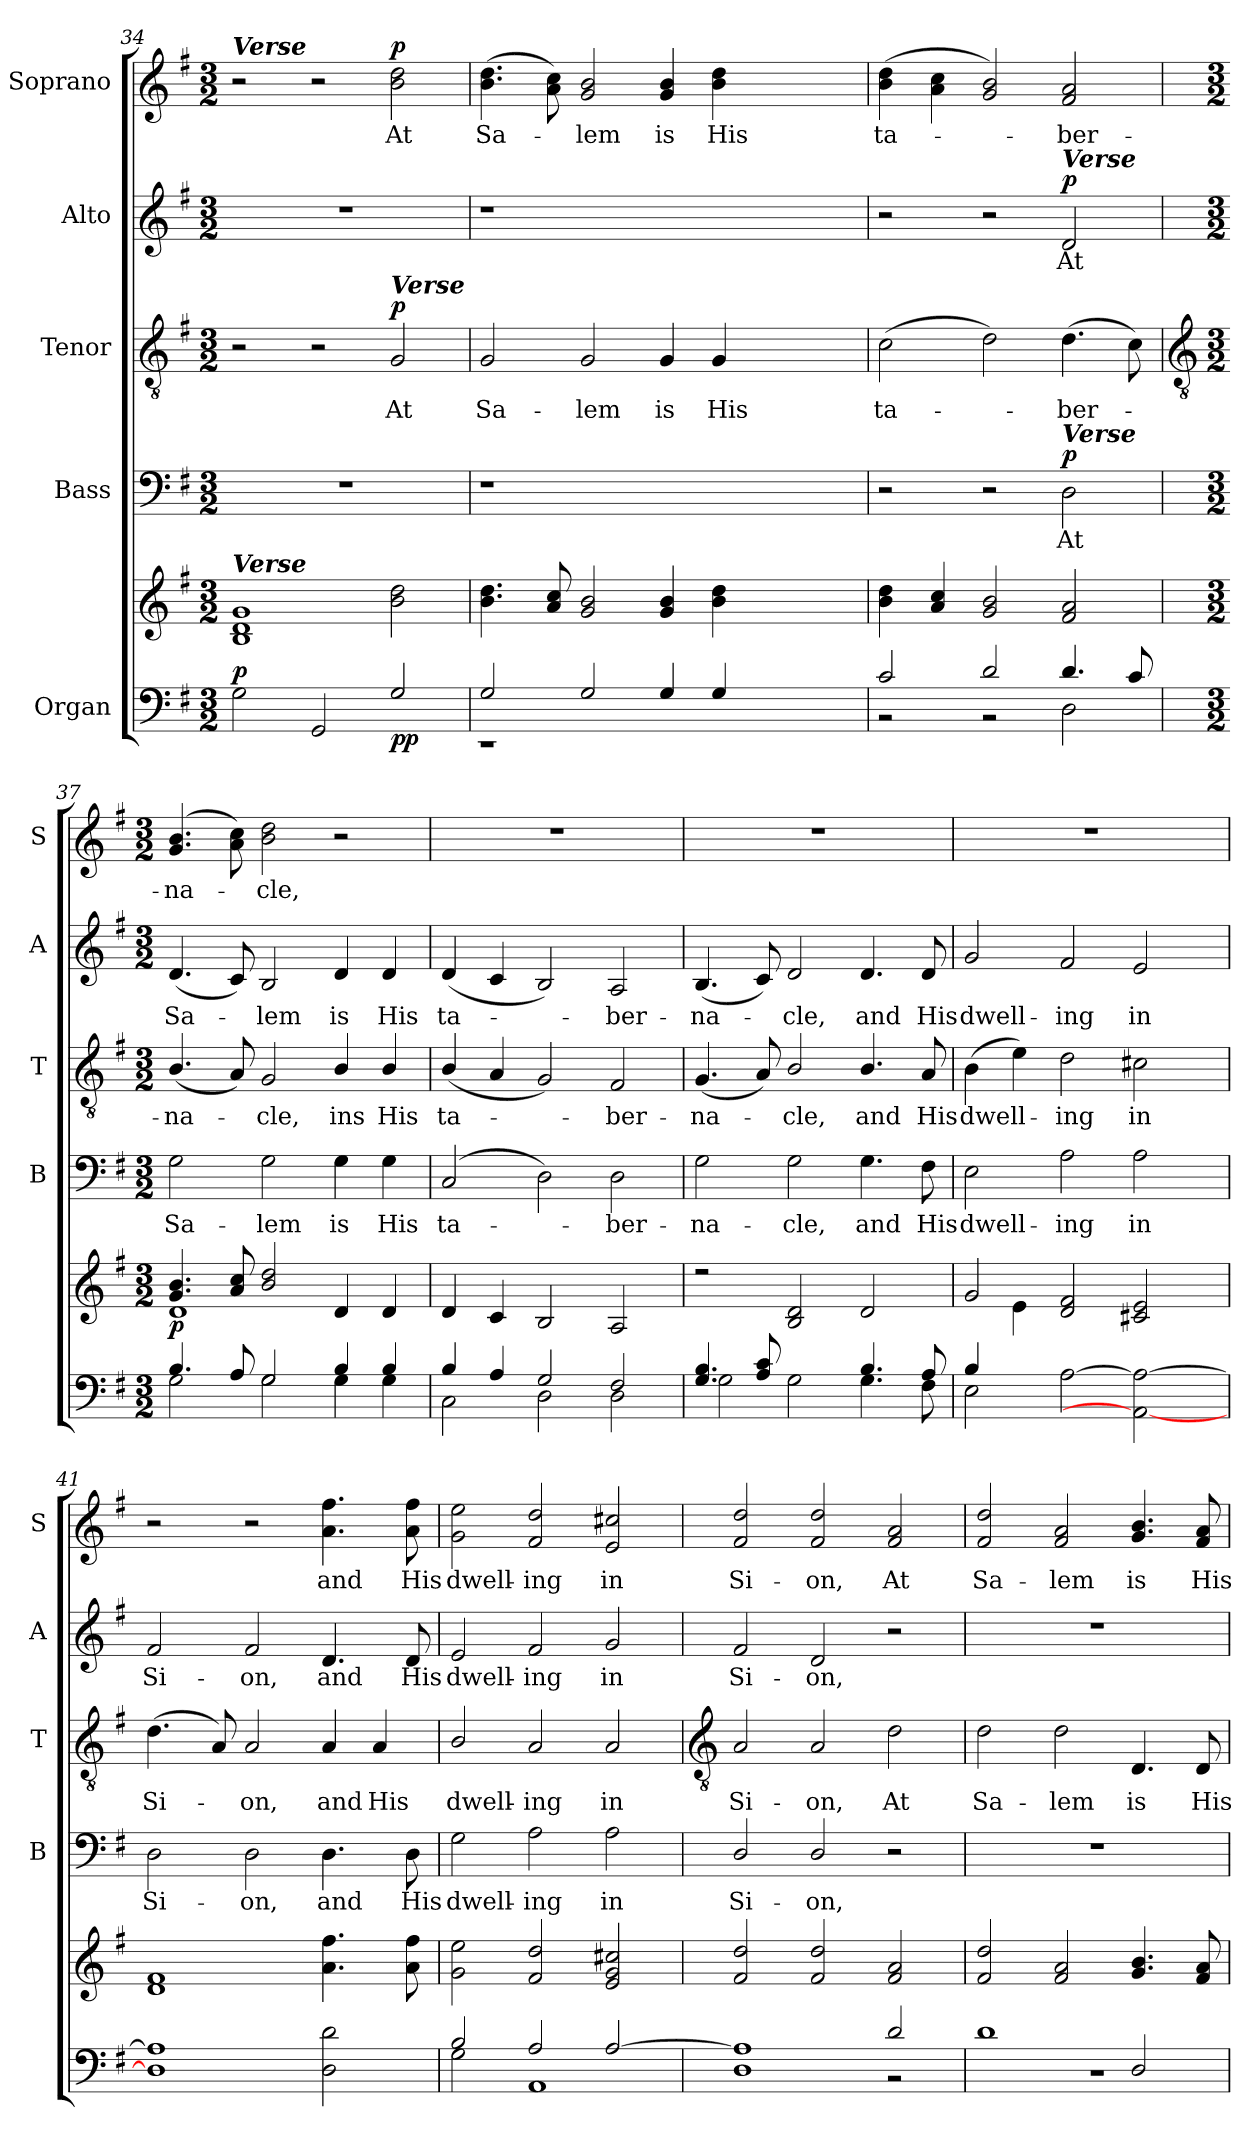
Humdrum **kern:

**kern	**kern	**dynam	**kern	**text	**dynam	**kern	**text	**dynam	**kern	**text	**dynam	**kern	**text	**dynam
*part5	*part5	*part5	*part4	*part4	*part4	*part3	*part3	*part3	*part2	*part2	*part2	*part1	*part1	*part1
*staff6	*staff5	*staff5/6	*staff4	*staff4	*staff4	*staff3	*staff3	*staff3	*staff2	*staff2	*staff2	*staff1	*staff1	*staff1
*I"Organ	*	*	*I"Bass	*	*	*I"Tenor	*	*	*I"Alto	*	*	*I"Soprano	*	*
*	*	*	*I'B	*	*	*I'T	*	*	*I'A	*	*	*I'S	*	*
*clefF4	*clefG2	*	*clefF4	*	*	*clefGv2	*	*	*clefG2	*	*	*clefG2	*	*
*k[f#]	*k[f#]	*	*k[f#]	*	*	*k[f#]	*	*	*k[f#]	*	*	*k[f#]	*	*
*G:	*G:	*	*G:	*	*	*G:	*	*	*G:	*	*	*G:	*	*
*M3/2	*M3/2	*	*M3/2	*	*	*M3/2	*	*	*M3/2	*	*	*M3/2	*	*
*MM184	*MM184	*	*MM184	*	*	*MM184	*	*	*MM184	*	*	*MM184	*	*
=34	=34	=34	=34	=34	=34	=34	=34	=34	=34	=34	=34	=34	=34	=34
*^	*^	*	*	*	*	*	*	*	*	*	*	*	*	*
!	!	!	!	!	!	!	!	!	!	!	!	!	!	!LO:TX:a:Bi:t=Verse	!	!
!	!	!LO:TX:a:Bi:t=Verse	!	!	!	!	!	!	!	!	!	!	!	!	!	!
!	!	!	!	!LO:DY:a=2	!LO:N:vis=1	!	!	!	!	!	!LO:N:vis=1	!	!	!	!	!
1ryy	2G\	1B/ 1d/ 1g/	1.ryy	p	1.r	.	.	2r	.	.	1.r	.	.	2r	.	.
.	2GG/	.	.	.	.	.	.	2r	.	.	.	.	.	2r	.	.
!	!	!	!	!	!	!	!	!LO:TX:a:Bi:t=Verse	!	!	!	!	!	!	!	!
!	!	!	!	!LO:DY:b=2	!	!	!	!	!LO:LY:b	!	!	!	!	!	!LO:LY:b	!
!	!	!	!	!LO:DY:n=1:b	!	!	!	!	!	!LO:DY:b	!	!	!	!	!	!LO:DY:b
2G/	2ryy	2b\ 2dd\	.	p p	.	.	.	2G	At	p	.	.	.	2b 2dd	At	p
=35	=35	=35	=35	=35	=35	=35	=35	=35	=35	=35	=35	=35	=35	=35	=35	=35
!	!LO:N:vis=1	!	!	!	!LO:N:vis=1	!	!	!	!LO:LY:b	!	!LO:N:vis=1	!	!	!	!LO:LY:b	!
2G/	1.r	4.b\ 4.dd\	1.ryy	.	1.r	.	.	2G	Sa-	.	1.r	.	.	(>4.b 4.dd	Sa-	.
.	.	8a/ 8cc/	.	.	.	.	.	.	.	.	.	.	.	8a 8cc)	.	.
!	!	!	!	!	!	!	!	!	!LO:LY:b	!	!	!	!	!	!LO:LY:b	!
2G/	.	2g/ 2b/	.	.	.	.	.	2G	-lem	.	.	.	.	2g 2b	lem	.
!	!	!	!	!	!	!	!	!	!LO:LY:b	!	!	!	!	!	!LO:LY:b	!
4G/	.	4g/ 4b/	.	.	.	.	.	4G	is	.	.	.	.	4g 4b	is	.
!	!	!	!	!	!	!	!	!	!LO:LY:b	!	!	!	!	!	!LO:LY:b	!
4G/	.	4b\ 4dd\	.	.	.	.	.	4G	His	.	.	.	.	4b 4dd	His	.
2ryy	2ryy	2ryy	4ryy	.	2ryy	.	.	2ryy	.	.	2ryy	.	.	2ryy	.	.
.	.	.	4ryy	.	.	.	.	.	.	.	.	.	.	.	.	.
=36	=36	=36	=36	=36	=36	=36	=36	=36	=36	=36	=36	=36	=36	=36	=36	=36
!	!	!	!	!	!	!	!	!	!LO:LY:b	!	!	!	!	!	!LO:LY:b	!
2c/	2r	4b\ 4dd\	1.ryy	.	2r	.	.	(>2c	ta-	.	2r	.	.	(>4b 4dd	ta-	.
.	.	4a/ 4cc/	.	.	.	.	.	.	.	.	.	.	.	4a 4cc	.	.
2d/	2r	2g/ 2b/	.	.	2r	.	.	2d)	.	.	2r	.	.	2g/ 2b/)	.	.
!	!	!	!	!	!	!	!	!	!	!	!LO:TX:a:Bi:t=Verse	!	!	!	!	!
!	!	!	!	!	!LO:TX:a:Bi:t=Verse	!	!	!	!	!	!	!	!	!	!	!
!	!	!	!	!	!	!LO:LY:b	!LO:DY:b	!	!LO:LY:b	!	!	!LO:LY:b	!LO:DY:b	!	!LO:LY:b	!
4.d/	2D\	2f#/ 2a/	.	.	2D	-At	p	(>4.d	ber-	.	2d	At	p	2f# 2a	ber-	.
8c/	.	.	.	.	.	.	.	8c)	.	.	.	.	.	.	.	.
!!LO:LB:g=z
=37	=37	=37	=37	=37	=37	=37	=37	=37	=37	=37	=37	=37	=37	=37	=37	=37
*	*	*	*	*	*	*	*	*clefGv2	*	*	*	*	*	*	*	*
*M3/2	*	*M3/2	*	*	*M3/2	*	*	*M3/2	*	*	*M3/2	*	*	*M3/2	*	*
!	!	!	!	!LO:DY:b	!	!LO:LY:b	!	!	!LO:LY:b	!	!	!LO:LY:b	!	!	!LO:LY:b	!
4.B/	2G\	4.g/ 4.b/	1d\	p	2G	Sa-	.	(<4.B/	na-	.	(<4.d	Sa-	.	(<4.g 4.b	-na-	.
8A/	.	8a/ 8cc/	.	.	.	.	.	8A)	.	.	8c)	.	.	8a 8cc)	.	.
!	!	!	!	!	!	!LO:LY:b	!	!	!LO:LY:b	!	!	!LO:LY:b	!	!	!LO:LY:b	!
2G/	2G\	2b/ 2dd/	.	.	2G	-lem	.	2G	cle,	.	2B	lem	.	2b 2dd	cle,	.
!	!	!	!	!	!	!LO:LY:b	!	!	!LO:LY:b	!	!	!LO:LY:b	!	!	!	!
4B/	4G\	4d/	2ryy	.	4G	is	.	4B/	ins	.	4d	is	.	2r	.	.
!	!	!	!	!	!	!LO:LY:b	!	!	!LO:LY:b	!	!	!LO:LY:b	!	!	!	!
4B/	4G\	4d/	.	.	4G	His	.	4B/	His	.	4d	His	.	.	.	.
=38	=38	=38	=38	=38	=38	=38	=38	=38	=38	=38	=38	=38	=38	=38	=38	=38
!	!	!	!	!	!	!LO:LY:b	!	!	!LO:LY:b	!	!	!LO:LY:b	!	!LO:N:vis=1	!	!
4B/	2C\	4d/	1.ryy	.	(<2C	ta-	.	(<4B/	ta-	.	(<4d	ta-	.	1.r	.	.
4A/	.	4c/	.	.	.	.	.	4A	.	.	4c	.	.	.	.	.
2G/	2D\	2B/	.	.	2D)	.	.	2G)	.	.	2B)	.	.	.	.	.
!	!	!	!	!	!	!LO:LY:b	!	!	!LO:LY:b	!	!	!LO:LY:b	!	!	!	!
2F#/	2D\	2A/	.	.	2D	ber-	.	2F#	ber-	.	2A	ber-	.	.	.	.
=39	=39	=39	=39	=39	=39	=39	=39	=39	=39	=39	=39	=39	=39	=39	=39	=39
!	!	!	!	!	!	!LO:LY:b	!	!	!LO:LY:b	!	!	!LO:LY:b	!	!LO:N:vis=1	!	!
4.G/ 4.B/	2G\	2r	1.ryy	.	2G	-na-	.	(<4.G	-na-	.	(<4.B	-na-	.	1.r	.	.
8A/ 8c/	.	.	.	.	.	.	.	8A)	.	.	8c)	.	.	.	.	.
!	!	!	!	!	!	!LO:LY:b	!	!	!LO:LY:b	!	!	!LO:LY:b	!	!	!	!
2ryy	2G\	2B/ 2d/	.	.	2G	-cle,	.	2B/	cle,	.	2d	cle,	.	.	.	.
!	!	!	!	!	!	!LO:LY:b	!	!	!LO:LY:b	!	!	!LO:LY:b	!	!	!	!
4.B/	4.G\	2d/	.	.	4.G	and	.	4.B/	and	.	4.d	and	.	.	.	.
!	!	!	!	!	!	!LO:LY:b	!	!	!LO:LY:b	!	!	!LO:LY:b	!	!	!	!
8A/	8F#\	.	.	.	8F#	His	.	8A	His	.	8d	His	.	.	.	.
=40	=40	=40	=40	=40	=40	=40	=40	=40	=40	=40	=40	=40	=40	=40	=40	=40
!	!	!	!	!	!	!LO:LY:b	!	!	!LO:LY:b	!	!	!LO:LY:b	!	!LO:N:vis=1	!	!
4B/	2E\	2g/	4ryy	.	2E	dwell-	.	(>4B	dwell-	.	2g	dwell-	.	1.r	.	.
1ryy	.	.	4e\	.	.	.	.	4e)	.	.	.	.	.	.	.	.
!	!	!	!	!	!	!LO:LY:b	!	!	!LO:LY:b	!	!	!LO:LY:b	!	!	!	!
.	[2A\	2d/ 2f#/	1ryy	.	2A	-ing	.	2d	ing	.	2f#	-ing	.	.	.	.
!	!	!	!	!	!	!LO:LY:b	!	!	!LO:LY:b	!	!	!LO:LY:b	!	!	!	!
.	2AA\_ 2A\_	2c#X/ 2e/	.	.	2A	in	.	2c#X	in	.	2e	in	.	.	.	.
4ryy	.	.	.	.	.	.	.	.	.	.	.	.	.	.	.	.
=41	=41	=41	=41	=41	=41	=41	=41	=41	=41	=41	=41	=41	=41	=41	=41	=41
!	!	!	!	!	!	!LO:LY:b	!	!	!LO:LY:b	!	!	!LO:LY:b	!	!	!	!
1ryy	1D\] 1A\]	1d/ 1f#/	1ryy	.	2D	Si-	.	(4.d	Si-	.	2f#	Si-	.	2r	.	.
.	.	.	.	.	.	.	.	8A)	.	.	.	.	.	.	.	.
!	!	!	!	!	!	!LO:LY:b	!	!	!LO:LY:b	!	!	!LO:LY:b	!	!	!	!
.	.	.	.	.	2D	-on,	.	2A	on,	.	2f#	-on,	.	2r	.	.
!	!	!	!	!	!	!LO:LY:b	!	!	!LO:LY:b	!	!	!LO:LY:b	!	!	!LO:LY:b	!
4.ryy	2D\ 2d\	4.a\ 4.ff#\	4.ryy	.	4.D	and	.	4A	and	.	4.d	and	.	4.a 4.ff#	and	.
!	!	!	!	!	!	!	!	!	!LO:LY:b	!	!	!	!	!	!	!
.	.	.	.	.	.	.	.	4A	His	.	.	.	.	.	.	.
!	!	!	!	!	!	!LO:LY:b	!	!	!	!	!	!LO:LY:b	!	!	!LO:LY:b	!
8ryy	.	8a\ 8ff#\	8ryy	.	8D	His	.	.	.	.	8d	His	.	8a 8ff#	His	.
=42	=42	=42	=42	=42	=42	=42	=42	=42	=42	=42	=42	=42	=42	=42	=42	=42
!	!	!	!	!	!	!LO:LY:b	!	!	!LO:LY:b	!	!	!LO:LY:b	!	!	!LO:LY:b	!
2B/	2G\	2g\ 2ee\	1.ryy	.	2G	dwell-	.	2B/	dwell-	.	2e	dwell-	.	2g 2ee	dwell-	.
!	!	!	!	!	!	!LO:LY:b	!	!	!LO:LY:b	!	!	!LO:LY:b	!	!	!LO:LY:b	!
2A/	1AA\	2f#/ 2dd/	.	.	2A	-ing	.	2A	-ing	.	2f#	-ing	.	2f# 2dd	-ing	.
!	!	!	!	!	!	!LO:LY:b	!	!	!LO:LY:b	!	!	!LO:LY:b	!	!	!LO:LY:b	!
[2A/	.	2e/ 2g/ 2cc#X/	.	.	2A	in	.	2A	in	.	2g	in	.	2e 2cc#X	in	.
*	*	*v	*v	*	*	*	*	*	*	*	*	*	*	*	*	*
!!LO:LB:g=z
=43	=43	=43	=43	=43	=43	=43	=43	=43	=43	=43	=43	=43	=43	=43	=43
*	*	*	*	*	*	*	*clefGv2	*	*	*	*	*	*	*	*
!	!	!	!	!	!LO:LY:b	!	!	!LO:LY:b	!	!	!LO:LY:b	!	!	!LO:LY:b	!
1A/]	1D/	2f# 2dd	.	2D/	Si-	.	2A	Si-	.	2f#	Si-	.	2f# 2dd	Si-	.
!	!	!	!	!	!LO:LY:b	!	!	!LO:LY:b	!	!	!LO:LY:b	!	!	!LO:LY:b	!
.	.	2f# 2dd	.	2D/	-on,	.	2A	-on,	.	2d	-on,	.	2f# 2dd	-on,	.
!	!	!	!	!	!	!	!	!LO:LY:b	!	!	!	!	!	!LO:LY:b	!
2d/	2r	2f# 2a	.	2r	.	.	2d	At	.	2r	.	.	2f# 2a	At	.
=44	=44	=44	=44	=44	=44	=44	=44	=44	=44	=44	=44	=44	=44	=44	=44
!	!LO:N:vis=1	!	!	!LO:N:vis=1	!	!	!	!LO:LY:b	!	!LO:N:vis=1	!	!	!	!LO:LY:b	!
1d/	1.r	2f# 2dd	.	1.r	.	.	2d	Sa-	.	1.r	.	.	2f# 2dd	Sa-	.
!	!	!	!	!	!	!	!	!LO:LY:b	!	!	!	!	!	!LO:LY:b	!
.	.	2f# 2a	.	.	.	.	2d	-lem	.	.	.	.	2f# 2a	-lem	.
!	!	!	!	!	!	!	!	!LO:LY:b	!	!	!	!	!	!LO:LY:b	!
2D/	.	4.g 4.b	.	.	.	.	4.D	is	.	.	.	.	4.g 4.b	is	.
!	!	!	!	!	!	!	!	!LO:LY:b	!	!	!	!	!	!LO:LY:b	!
.	.	8f# 8a	.	.	.	.	8D	His	.	.	.	.	8f# 8a	His	.
*v	*v	*	*	*	*	*	*	*	*	*	*	*	*	*	*
=	=	=	=	=	=	=	=	=	=	=	=	=	=	=
*-	*-	*-	*-	*-	*-	*-	*-	*-	*-	*-	*-	*-	*-	*-
